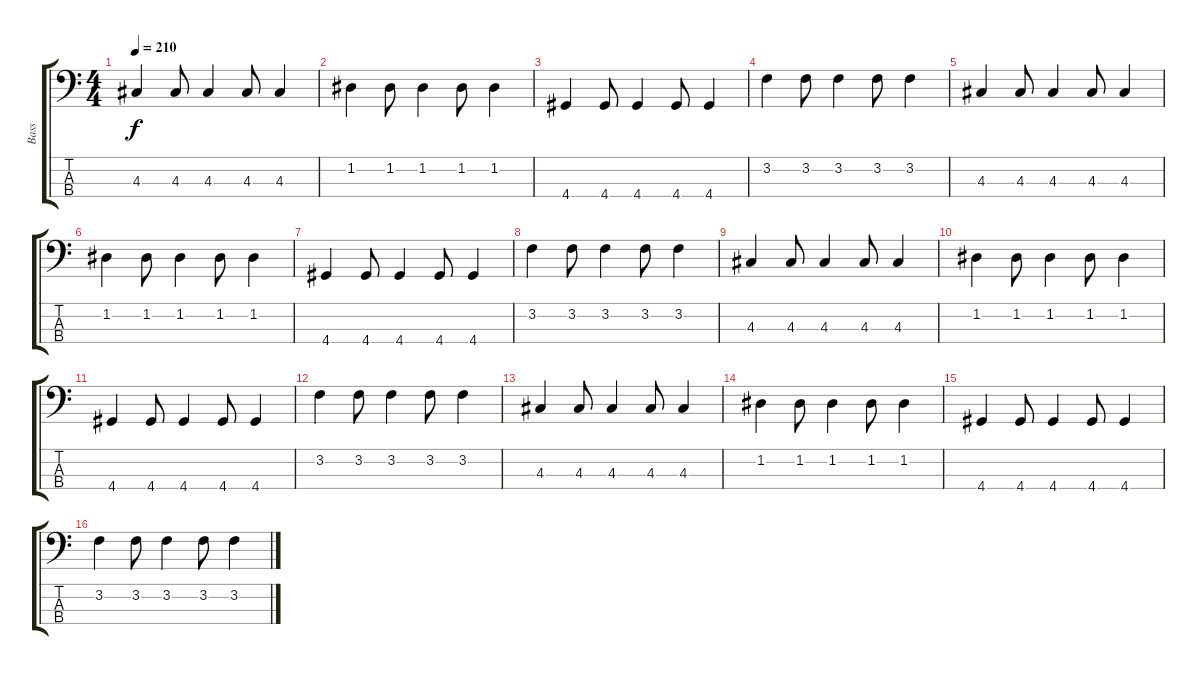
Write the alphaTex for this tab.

\track ("Bass" "Bass") {instrument electricbassfinger}
\staff {score tabs}
\tuning (G2 D2 A1 E1) {hide}
\ts (4 4)
\tempo 210
\clef f4
\ks c
4.3.4{dy f} 4.3.8 4.3.4 4.3.8 4.3.4 |
1.2.4 1.2.8 1.2.4 1.2.8 1.2.4 |
4.4.4 4.4.8 4.4.4 4.4.8 4.4.4 |
3.2.4 3.2.8 3.2.4 3.2.8 3.2.4 |
4.3.4 4.3.8 4.3.4 4.3.8 4.3.4 |
1.2.4 1.2.8 1.2.4 1.2.8 1.2.4 |
4.4.4 4.4.8 4.4.4 4.4.8 4.4.4 |
3.2.4 3.2.8 3.2.4 3.2.8 3.2.4 |
4.3.4 4.3.8 4.3.4 4.3.8 4.3.4 |
1.2.4 1.2.8 1.2.4 1.2.8 1.2.4 |
4.4.4 4.4.8 4.4.4 4.4.8 4.4.4 |
3.2.4 3.2.8 3.2.4 3.2.8 3.2.4 |
4.3.4 4.3.8 4.3.4 4.3.8 4.3.4 |
1.2.4 1.2.8 1.2.4 1.2.8 1.2.4 |
4.4.4 4.4.8 4.4.4 4.4.8 4.4.4 |
3.2.4 3.2.8 3.2.4 3.2.8 3.2.4
